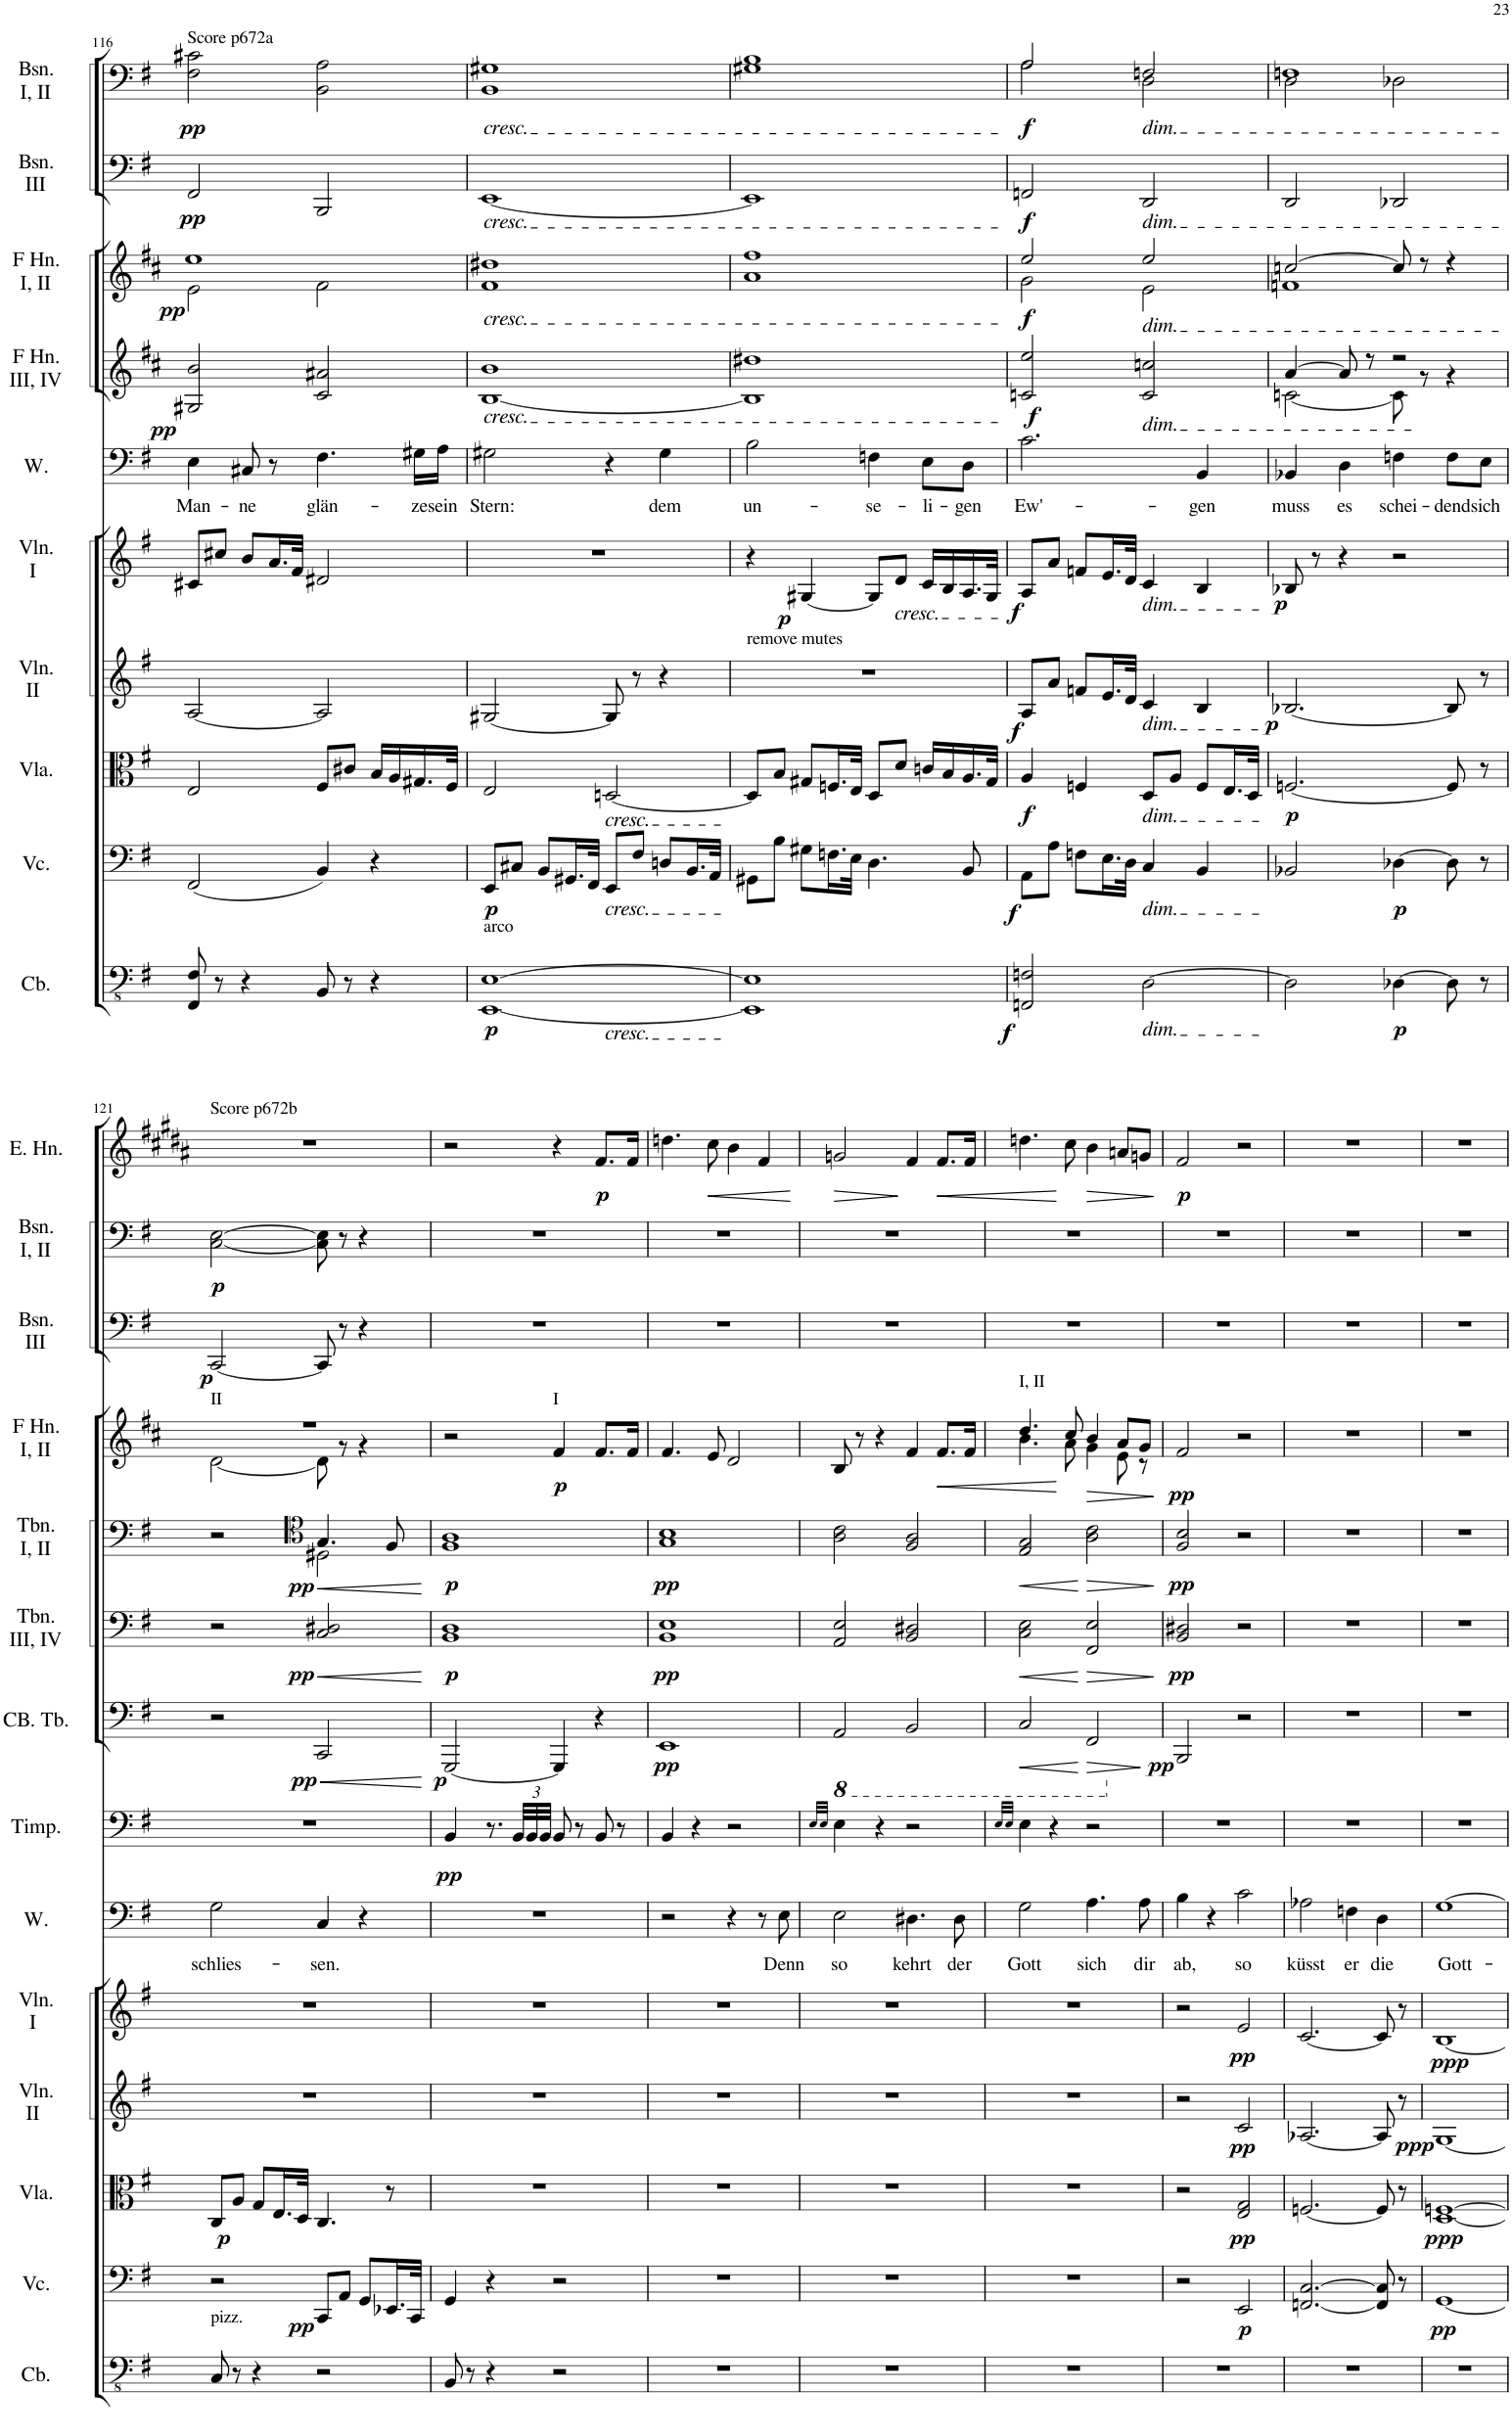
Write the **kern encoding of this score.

**kern	**text	**kern	**dynam	**kern	**dynam	**kern	**dynam	**kern	**dynam	**kern	**dynam	**kern	**text	**kern	**dynam	**kern	**dynam	**kern	**dynam	**kern	**dynam	**kern	**dynam	**kern	**dynam	**kern	**dynam	**kern	**dynam	**kern	**dynam
*part16	*part16	*part15	*part15	*part14	*part14	*part13	*part13	*part12	*part12	*part11	*part11	*part10	*part10	*part9	*part9	*part8	*part8	*part7	*part7	*part6	*part6	*part5	*part5	*part4	*part4	*part3	*part3	*part2	*part2	*part1	*part1
*staff16	*staff16	*staff15	*staff15	*staff14	*staff14	*staff13	*staff13	*staff12	*staff12	*staff11	*staff11	*staff10	*staff10	*staff9	*staff9	*staff8	*staff8	*staff7	*staff7	*staff6	*staff6	*staff5	*staff5	*staff4	*staff4	*staff3	*staff3	*staff2	*staff2	*staff1	*staff1
*I"Bassoon (Wotan)	*	*I"Contrabass	*	*I"Violoncello	*	*I"Viola	*	*I"Violin II	*	*I"Violin I	*	*I"Wotan	*	*I"Timpani	*	*I"Contrabass Tuba	*	*I"Trombone III, IV	*	*I"Trombone I, II	*	*I"Horn in F III, IV	*	*I"Horn in F I, II	*	*I"Bassoon III	*	*I"Bassoon I, II	*	*I"English Horn	*
*I'Bsn. (W)	*	*I'Cb.	*	*I'Vc.	*	*I'Vla.	*	*I'Vln. II	*	*I'Vln. I	*	*I'W.	*	*I'Timp.	*	*I'CB. Tb.	*	*I'Tbn. III, IV	*	*I'Tbn. I, II	*	*	*	*	*	*I'Bsn. III	*	*I'Bsn. I, II	*	*I'E. Hn.	*
!!LO:PB:g=z
*clefF4	*	*clefFv4	*	*clefF4	*	*clefC3	*	*clefG2	*	*clefG2	*	*clefF4	*	*clefF4	*	*clefF4	*	*clefF4	*	*clefF4	*	*clefG2	*	*clefG2	*	*clefF4	*	*clefF4	*	*clefG2	*
*	*	*	*	*	*	*	*	*	*	*	*	*	*	*	*	*	*	*	*	*	*	*Trd4c7	*	*Trd4c7	*	*	*	*	*	*Trd4c7	*
*k[f#c#g#d#]	*	*k[f#]	*	*k[f#]	*	*k[f#]	*	*k[f#]	*	*k[f#]	*	*k[f#]	*	*k[f#]	*	*k[f#]	*	*k[f#]	*	*k[f#]	*	*k[f#c#]	*	*k[f#c#]	*	*k[f#]	*	*k[f#]	*	*k[f#c#g#d#a#]	*
*M4/4	*	*M4/4	*	*M4/4	*	*M4/4	*	*M4/4	*	*M4/4	*	*M4/4	*	*M4/4	*	*M4/4	*	*M4/4	*	*M4/4	*	*M4/4	*	*M4/4	*	*M4/4	*	*M4/4	*	*M4/4	*
*met(c)	*	*met(c)	*	*met(c)	*	*met(c)	*	*met(c)	*	*met(c)	*	*met(c)	*	*met(c)	*	*met(c)	*	*met(c)	*	*met(c)	*	*met(c)	*	*met(c)	*	*met(c)	*	*met(c)	*	*met(c)	*
=116	=116	=116	=116	=116	=116	=116	=116	=116	=116	=116	=116	=116	=116	=116	=116	=116	=116	=116	=116	=116	=116	=116	=116	=116	=116	=116	=116	=116	=116	=116	=116
!	!	!	!	!	!	!	!	!	!	!	!	!	!LO:LY:b	!	!	!	!	!	!	!	!	!	!LO:DY:b	!	!LO:DY:b	!	!LO:DY:b	!	!LO:DY:b	!	!
*	*	*	*	*	*	*	*	*	*	*	*	*	*	*	*	*	*	*	*	*	*	*	*	*^	*	*	*	*	*	*	*
4E	Man-	8FFF#/ 8FF#/	.	(2FF#/	.	2E/	.	[2A/	.	8c#X/L	.	4E\	Man-	1r	.	1r	.	1r	.	1r	.	2G#X/ 2b/	pp	1ee	2e\	pp	2FF#/	pp	2F#\ 2c#X\	pp	1r	.
.	.	8r	.	.	.	.	.	.	.	8cc#X/J	.	.	.	.	.	.	.	.	.	.	.	.	.	.	.	.	.	.	.	.	.	.
!	!	!	!	!	!	!	!	!	!	!	!	!	!LO:LY:b	!	!	!	!	!	!	!	!	!	!	!	!	!	!	!	!	!	!	!
8C#	-ne	4r	.	.	.	.	.	.	.	8b/L	.	8C#X/	-ne	.	.	.	.	.	.	.	.	.	.	.	.	.	.	.	.	.	.	.
8r	.	.	.	.	.	.	.	.	.	16.a/L	.	8r	.	.	.	.	.	.	.	.	.	.	.	.	.	.	.	.	.	.	.	.
.	.	.	.	.	.	.	.	.	.	32f#/JJk	.	.	.	.	.	.	.	.	.	.	.	.	.	.	.	.	.	.	.	.	.	.
!	!	!	!	!	!	!	!	!	!	!	!	!	!LO:LY:b	!	!	!	!	!	!	!	!	!	!	!	!	!	!	!	!	!	!	!
4.F#	glän-	8BBB/	.	4BB/)	.	8F#/L	.	2A/]	.	2d#X/	.	4.F#\	glän-	.	.	.	.	.	.	.	.	2c#/ 2a#X/	.	.	2f#\	.	2BBB/	.	2BB\ 2A\	.	.	.
.	.	8r	.	.	.	8c#X/J	.	.	.	.	.	.	.	.	.	.	.	.	.	.	.	.	.	.	.	.	.	.	.	.	.	.
.	.	4r	.	4r	.	16B/LL	.	.	.	.	.	.	.	.	.	.	.	.	.	.	.	.	.	.	.	.	.	.	.	.	.	.
.	.	.	.	.	.	16A/	.	.	.	.	.	.	.	.	.	.	.	.	.	.	.	.	.	.	.	.	.	.	.	.	.	.
!	!	!	!	!	!	!	!	!	!	!	!	!	!LO:LY:b	!	!	!	!	!	!	!	!	!	!	!	!	!	!	!	!	!	!	!
16G#\LL	-ze	.	.	.	.	16.G#X/	.	.	.	.	.	16G#X\LL	-ze	.	.	.	.	.	.	.	.	.	.	.	.	.	.	.	.	.	.	.
!	!	!	!	!	!	!	!	!	!	!	!	!	!LO:LY:b	!	!	!	!	!	!	!	!	!	!	!	!	!	!	!	!	!	!	!
16A\JJ	sein	.	.	.	.	.	.	.	.	.	.	16A\JJ	sein	.	.	.	.	.	.	.	.	.	.	.	.	.	.	.	.	.	.	.
.	.	.	.	.	.	32F#/JJk	.	.	.	.	.	.	.	.	.	.	.	.	.	.	.	.	.	.	.	.	.	.	.	.	.	.
=117	=117	=117	=117	=117	=117	=117	=117	=117	=117	=117	=117	=117	=117	=117	=117	=117	=117	=117	=117	=117	=117	=117	=117	=117	=117	=117	=117	=117	=117	=117	=117	=117
*	*	*^	*	*	*	*	*	*	*	*	*	*	*	*	*	*	*	*	*	*	*	*	*	*	*	*	*	*	*	*	*	*
!	!	!	!	!	!	!	!	!	!	!	!	!	!	!	!	!	!	!	!	!	!	!	!	!	!	!	!	!	!	!LO:TX:b:i:t=cresc.	!	!	!
!	!	!	!	!	!	!	!	!	!	!	!	!	!	!	!	!	!	!	!	!	!	!	!	!	!	!	!	!LO:TX:b:i:t=cresc.	!	!	!	!	!
!	!	!	!	!	!	!	!	!	!	!	!	!	!	!	!	!	!	!	!	!	!	!	!	!	!LO:TX:b:i:t=cresc.	!	!	!	!	!	!	!	!
!	!	!	!	!	!	!	!	!	!	!	!	!	!	!	!	!	!	!	!	!	!	!	!LO:TX:b:i:t=cresc.	!	!	!	!	!	!	!	!	!	!
!	!	!LO:TX:a:t=arco	!	!	!	!	!	!	!	!	!	!	!	!	!	!	!	!	!	!	!	!	!	!	!	!	!	!	!	!	!	!	!
!	!	!	!	!LO:DY:b	!	!LO:DY:b	!	!	!	!	!	!	!	!LO:LY:b	!	!	!	!	!	!	!	!	!	!	!	!	!	!	!	!	!	!	!
2G#	Stern:	[1EEE [1EE	2ryy	p	8EE/L	p	2E/	.	[2G#X/	.	1r	.	2G#X\	Stern:	1r	.	1r	.	1r	.	1r	.	[1B 1b	.	1dd#X	1f#	.	[1EE	.	1BB 1G#X	.	1r	.
.	.	.	.	.	8C#X/J	.	.	.	.	.	.	.	.	.	.	.	.	.	.	.	.	.	.	.	.	.	.	.	.	.	.	.	.
.	.	.	.	.	8BB/L	.	.	.	.	.	.	.	.	.	.	.	.	.	.	.	.	.	.	.	.	.	.	.	.	.	.	.	.
.	.	.	.	.	16.GG#X/L	.	.	.	.	.	.	.	.	.	.	.	.	.	.	.	.	.	.	.	.	.	.	.	.	.	.	.	.
.	.	.	.	.	32FF#/JJk	.	.	.	.	.	.	.	.	.	.	.	.	.	.	.	.	.	.	.	.	.	.	.	.	.	.	.	.
!	!	!	!	!	!	!	!LO:TX:b:i:t=cresc.	!	!	!	!	!	!	!	!	!	!	!	!	!	!	!	!	!	!	!	!	!	!	!	!	!	!
!	!	!	!	!	!LO:TX:b:i:t=cresc.	!	!	!	!	!	!	!	!	!	!	!	!	!	!	!	!	!	!	!	!	!	!	!	!	!	!	!	!
!	!	!	!LO:TX:b:i:t=cresc.	!	!	!	!	!	!	!	!	!	!	!	!	!	!	!	!	!	!	!	!	!	!	!	!	!	!	!	!	!	!
4r	.	.	2ryy	.	8EE/L	.	[2Dn/	.	8G#/]	.	.	.	4r	.	.	.	.	.	.	.	.	.	.	.	.	.	.	.	.	.	.	.	.
.	.	.	.	.	8F#/J	.	.	.	8r	.	.	.	.	.	.	.	.	.	.	.	.	.	.	.	.	.	.	.	.	.	.	.	.
!	!	!	!	!	!	!	!	!	!	!	!	!	!	!LO:LY:b	!	!	!	!	!	!	!	!	!	!	!	!	!	!	!	!	!	!	!
4G#	dem	.	.	.	8Dn/L	.	.	.	4r	.	.	.	4G#\	dem	.	.	.	.	.	.	.	.	.	.	.	.	.	.	.	.	.	.	.
.	.	.	.	.	16.BB/L	.	.	.	.	.	.	.	.	.	.	.	.	.	.	.	.	.	.	.	.	.	.	.	.	.	.	.	.
.	.	.	.	.	32AA/JJk	.	.	.	.	.	.	.	.	.	.	.	.	.	.	.	.	.	.	.	.	.	.	.	.	.	.	.	.
*	*	*v	*v	*	*	*	*	*	*	*	*	*	*	*	*	*	*	*	*	*	*	*	*	*	*	*	*	*	*	*	*	*	*
=118	=118	=118	=118	=118	=118	=118	=118	=118	=118	=118	=118	=118	=118	=118	=118	=118	=118	=118	=118	=118	=118	=118	=118	=118	=118	=118	=118	=118	=118	=118	=118	=118
!	!	!	!	!	!	!	!	!LO:TX:a:t=remove mutes	!	!	!	!	!	!	!	!	!	!	!	!	!	!	!	!	!	!	!	!	!	!	!	!
!	!	!	!	!	!	!	!	!	!	!	!	!	!LO:LY:b	!	!	!	!	!	!	!	!	!	!	!	!	!	!	!	!	!	!	!
2B	un-	1EEE] 1EE]	.	8GG#X\L	.	8D/L]	.	1r	.	4r	.	2B\	un-	1r	.	1r	.	1r	.	1r	.	1B] 1dd#X	.	1ff#	1a	.	1EE]	.	1G#X 1B	.	1r	.
.	.	.	.	8B\J	.	8B/J	.	.	.	.	.	.	.	.	.	.	.	.	.	.	.	.	.	.	.	.	.	.	.	.	.	.
!	!	!	!	!	!	!	!	!	!	!	!LO:DY:b	!	!	!	!	!	!	!	!	!	!	!	!	!	!	!	!	!	!	!	!	!
.	.	.	.	8G#X\L	.	8G#X/L	.	.	.	[4G#X/	p	.	.	.	.	.	.	.	.	.	.	.	.	.	.	.	.	.	.	.	.	.
.	.	.	.	16.Fn\L	.	16.Fn/L	.	.	.	.	.	.	.	.	.	.	.	.	.	.	.	.	.	.	.	.	.	.	.	.	.	.
.	.	.	.	32E\JJk	.	32E/JJk	.	.	.	.	.	.	.	.	.	.	.	.	.	.	.	.	.	.	.	.	.	.	.	.	.	.
!	!	!	!	!	!	!	!	!	!	!	!	!	!LO:LY:b	!	!	!	!	!	!	!	!	!	!	!	!	!	!	!	!	!	!	!
4Fn	-se-	.	.	4.D\	.	8D/L	.	.	.	8G#/L]	.	4Fn\	-se-	.	.	.	.	.	.	.	.	.	.	.	.	.	.	.	.	.	.	.
!	!	!	!	!	!	!	!	!	!	!LO:TX:b:i:t=cresc.	!	!	!	!	!	!	!	!	!	!	!	!	!	!	!	!	!	!	!	!	!	!
.	.	.	.	.	.	8d/J	.	.	.	8d/J	.	.	.	.	.	.	.	.	.	.	.	.	.	.	.	.	.	.	.	.	.	.
!	!	!	!	!	!	!	!	!	!	!	!	!	!LO:LY:b	!	!	!	!	!	!	!	!	!	!	!	!	!	!	!	!	!	!	!
8E\L	-li-	.	.	.	.	16cn/LL	.	.	.	16c/LL	.	8E\L	-li-	.	.	.	.	.	.	.	.	.	.	.	.	.	.	.	.	.	.	.
.	.	.	.	.	.	16B/	.	.	.	16B/	.	.	.	.	.	.	.	.	.	.	.	.	.	.	.	.	.	.	.	.	.	.
!	!	!	!	!	!	!	!	!	!	!	!	!	!LO:LY:b	!	!	!	!	!	!	!	!	!	!	!	!	!	!	!	!	!	!	!
8Dn\J	-gen	.	.	8BB/	.	16.A/	.	.	.	16.A/	.	8D\J	-gen	.	.	.	.	.	.	.	.	.	.	.	.	.	.	.	.	.	.	.
.	.	.	.	.	.	32G#/JJk	.	.	.	32G#/JJk	.	.	.	.	.	.	.	.	.	.	.	.	.	.	.	.	.	.	.	.	.	.
=119	=119	=119	=119	=119	=119	=119	=119	=119	=119	=119	=119	=119	=119	=119	=119	=119	=119	=119	=119	=119	=119	=119	=119	=119	=119	=119	=119	=119	=119	=119	=119	=119
!	!	!	!LO:DY:b	!	!LO:DY:b	!	!LO:DY:b	!	!LO:DY:b	!	!LO:DY:b	!	!LO:LY:b	!	!	!	!	!	!	!	!	!	!LO:DY:b	!	!	!LO:DY:b	!	!LO:DY:b	!	!LO:DY:b	!	!
*	*	*	*	*	*	*	*	*	*	*	*	*	*	*	*	*	*	*	*	*	*	*	*	*	*	*	*	*	*^	*	*	*
2.cn	Ew'-	2FFFn/ 2FFn/	f	8AA\L	f	4A/	f	8A/L	f	8A/L	f	2.c\	Ew'-	1r	.	1r	.	1r	.	1r	.	2cn/ 2ee/	f	2ee/	2g\	f	2FFn/	f	2A/	2A\	f	1r	.
.	.	.	.	8A\J	.	.	.	8a/J	.	8a/J	.	.	.	.	.	.	.	.	.	.	.	.	.	.	.	.	.	.	.	.	.	.	.
.	.	.	.	8Fn\L	.	4Fn/	.	8fn/L	.	8fn/L	.	.	.	.	.	.	.	.	.	.	.	.	.	.	.	.	.	.	.	.	.	.	.
.	.	.	.	16.E\L	.	.	.	16.e/L	.	16.e/L	.	.	.	.	.	.	.	.	.	.	.	.	.	.	.	.	.	.	.	.	.	.	.
.	.	.	.	32D\JJk	.	.	.	32d/JJk	.	32d/JJk	.	.	.	.	.	.	.	.	.	.	.	.	.	.	.	.	.	.	.	.	.	.	.
!	!	!	!	!	!	!	!	!	!	!	!	!	!	!	!	!	!	!	!	!	!	!	!	!	!	!	!	!	!LO:TX:b:i:t=dim.	!	!	!	!
!	!	!	!	!	!	!	!	!	!	!	!	!	!	!	!	!	!	!	!	!	!	!	!	!	!	!	!LO:TX:b:i:t=dim.	!	!	!	!	!	!
!	!	!	!	!	!	!	!	!	!	!	!	!	!	!	!	!	!	!	!	!	!	!	!	!LO:TX:b:i:t=dim.	!	!	!	!	!	!	!	!	!
!	!	!	!	!	!	!	!	!	!	!	!	!	!	!	!	!	!	!	!	!	!	!LO:TX:b:i:t=dim.	!	!	!	!	!	!	!	!	!	!	!
!	!	!	!	!	!	!	!	!	!	!LO:TX:b:i:t=dim.	!	!	!	!	!	!	!	!	!	!	!	!	!	!	!	!	!	!	!	!	!	!	!
!	!	!	!	!	!	!	!	!LO:TX:b:i:t=dim.	!	!	!	!	!	!	!	!	!	!	!	!	!	!	!	!	!	!	!	!	!	!	!	!	!
!	!	!	!	!	!	!LO:TX:b:i:t=dim.	!	!	!	!	!	!	!	!	!	!	!	!	!	!	!	!	!	!	!	!	!	!	!	!	!	!	!
!	!	!	!	!LO:TX:b:i:t=dim.	!	!	!	!	!	!	!	!	!	!	!	!	!	!	!	!	!	!	!	!	!	!	!	!	!	!	!	!	!
!	!	!LO:TX:b:i:t=dim.	!	!	!	!	!	!	!	!	!	!	!	!	!	!	!	!	!	!	!	!	!	!	!	!	!	!	!	!	!	!	!
.	.	[2DD\	.	4C/	.	8D/L	.	4c/	.	4c/	.	.	.	.	.	.	.	.	.	.	.	2c/ 2ccn/	.	2ee/	2e\	.	2DD/	.	2Fn/	2D\	.	.	.
.	.	.	.	.	.	8A/J	.	.	.	.	.	.	.	.	.	.	.	.	.	.	.	.	.	.	.	.	.	.	.	.	.	.	.
!	!	!	!	!	!	!	!	!	!	!	!	!	!LO:LY:b	!	!	!	!	!	!	!	!	!	!	!	!	!	!	!	!	!	!	!	!
4BB	-gen	.	.	4BB/	.	8F/L	.	4B/	.	4B/	.	4BB/	-gen	.	.	.	.	.	.	.	.	.	.	.	.	.	.	.	.	.	.	.	.
.	.	.	.	.	.	16.E/L	.	.	.	.	.	.	.	.	.	.	.	.	.	.	.	.	.	.	.	.	.	.	.	.	.	.	.
.	.	.	.	.	.	32D/JJk	.	.	.	.	.	.	.	.	.	.	.	.	.	.	.	.	.	.	.	.	.	.	.	.	.	.	.
=120	=120	=120	=120	=120	=120	=120	=120	=120	=120	=120	=120	=120	=120	=120	=120	=120	=120	=120	=120	=120	=120	=120	=120	=120	=120	=120	=120	=120	=120	=120	=120	=120	=120
!	!	!	!	!	!	!	!LO:DY:b	!	!LO:DY:b	!	!LO:DY:b	!	!LO:LY:b	!	!	!	!	!	!	!	!	!	!	!	!	!	!	!	!	!	!	!	!
*	*	*	*	*	*	*	*	*	*	*	*	*	*	*	*	*	*	*	*	*	*	*^	*	*	*	*	*	*	*	*	*	*	*
4BB-X	muss	2DD\]	.	2BB-X/	.	[2.Fn/	p	[2.B-X/	p	8B-X/	p	4BB-X/	muss	1r	.	1r	.	1r	.	1r	.	[4a/	[2cn\	.	[2ccn/	1fn	.	2DD/	.	1Fn	2D\	.	1r	.
.	.	.	.	.	.	.	.	.	.	8r	.	.	.	.	.	.	.	.	.	.	.	.	.	.	.	.	.	.	.	.	.	.	.	.
!	!	!	!	!	!	!	!	!	!	!	!	!	!LO:LY:b	!	!	!	!	!	!	!	!	!	!	!	!	!	!	!	!	!	!	!	!	!
4Dn	es	.	.	.	.	.	.	.	.	4r	.	4D\	es	.	.	.	.	.	.	.	.	8a/]	.	.	.	.	.	.	.	.	.	.	.	.
.	.	.	.	.	.	.	.	.	.	.	.	.	.	.	.	.	.	.	.	.	.	8r	.	.	.	.	.	.	.	.	.	.	.	.
!	!	!	!LO:DY:b	!	!LO:DY:b	!	!	!	!	!	!	!	!LO:LY:b	!	!	!	!	!	!	!	!	!	!	!	!	!	!	!	!	!	!	!	!	!
4Fn	schei-	[4DD-X\	p	[4D-X\	p	.	.	.	.	2r	.	4Fn\	schei-	.	.	.	.	.	.	.	.	2r	8c\]	.	8cc/]	.	.	2DD-X/	.	.	2D-X\	.	.	.
.	.	.	.	.	.	.	.	.	.	.	.	.	.	.	.	.	.	.	.	.	.	.	8r	.	8r	.	.	.	.	.	.	.	.	.
!	!	!	!	!	!	!	!	!	!	!	!	!	!LO:LY:b	!	!	!	!	!	!	!	!	!	!	!	!	!	!	!	!	!	!	!	!	!
8F\L	-dend	8DD-\]	.	8D-\]	.	8F/]	.	8B-/]	.	.	.	8F\L	-dend	.	.	.	.	.	.	.	.	.	4r	.	4r	.	.	.	.	.	.	.	.	.
!	!	!	!	!	!	!	!	!	!	!	!	!	!LO:LY:b	!	!	!	!	!	!	!	!	!	!	!	!	!	!	!	!	!	!	!	!	!
8E\J	sich	8r	.	8r	.	8r	.	8r	.	.	.	8E\J	sich	.	.	.	.	.	.	.	.	.	.	.	.	.	.	.	.	.	.	.	.	.
*	*	*	*	*	*	*	*	*	*	*	*	*	*	*	*	*	*	*	*	*	*	*v	*v	*	*	*	*	*	*	*v	*v	*	*	*
!!LO:LB:g=z
=121	=121	=121	=121	=121	=121	=121	=121	=121	=121	=121	=121	=121	=121	=121	=121	=121	=121	=121	=121	=121	=121	=121	=121	=121	=121	=121	=121	=121	=121	=121	=121	=121
!	!	!	!	!	!	!	!	!	!	!	!	!	!	!	!	!	!	!	!	!	!	!	!	!LO:TX:a:t=II	!	!	!	!	!	!	!	!
!	!	!LO:TX:a:t=pizz.	!	!	!	!	!	!	!	!	!	!	!	!	!	!	!	!	!	!	!	!	!	!	!	!	!	!	!	!	!	!
!	!	!	!	!	!	!	!LO:DY:b	!	!	!	!	!	!LO:LY:b	!	!	!	!	!	!	!	!	!	!	!	!	!	!	!LO:DY:b	!	!LO:DY:b	!	!
*	*	*	*	*	*	*	*	*	*	*	*	*	*	*	*	*	*	*	*	*^	*	*	*	*	*	*	*	*	*	*	*	*
2Gn	schlies-	8CC/	.	2r	.	8C/L	p	1r	.	1r	.	2G\	schlies-	1r	.	2r	.	2r	.	2r	2ryy	.	1r	.	1r	[2d\	.	[2CC/	p	[2C\ [2E\	p	1r	.
.	.	8r	.	.	.	8A/J	.	.	.	.	.	.	.	.	.	.	.	.	.	.	.	.	.	.	.	.	.	.	.	.	.	.	.
.	.	4r	.	.	.	8G/L	.	.	.	.	.	.	.	.	.	.	.	.	.	.	.	.	.	.	.	.	.	.	.	.	.	.	.
.	.	.	.	.	.	16.E/L	.	.	.	.	.	.	.	.	.	.	.	.	.	.	.	.	.	.	.	.	.	.	.	.	.	.	.
.	.	.	.	.	.	32D/JJk	.	.	.	.	.	.	.	.	.	.	.	.	.	.	.	.	.	.	.	.	.	.	.	.	.	.	.
*	*	*	*	*	*	*	*	*	*	*	*	*	*	*	*	*	*	*	*	*clefC4	*	*	*	*	*	*	*	*	*	*	*	*	*
!	!	!	!	!	!LO:DY:b	!	!	!	!	!	!	!	!LO:LY:b	!	!	!	!LO:HP:b	!	!LO:HP:b	!	!	!LO:HP:b	!	!	!	!	!	!	!	!	!	!	!
!	!	!	!	!	!	!	!	!	!	!	!	!	!	!	!	!	!LO:DY:n=1:b	!	!LO:DY:n=1:b	!	!	!LO:DY:n=1:b	!	!	!	!	!	!	!	!	!	!	!
4Cn	-sen.	2r	.	8CC/L	pp	4.C/	.	.	.	.	.	4C/	-sen.	.	.	2CC/	< pp	2C/ 2D#X/	< pp	4.G/	2D#X\	< pp	.	.	.	8d\]	.	8CC/]	.	8C\] 8E\]	.	.	.
.	.	.	.	8AA/J	.	.	.	.	.	.	.	.	.	.	.	.	.	.	.	.	.	.	.	.	.	8r	.	8r	.	8r	.	.	.
4r	.	.	.	8GG/L	.	.	.	.	.	.	.	4r	.	.	.	.	.	.	.	.	.	.	.	.	.	4r	.	4r	.	4r	.	.	.
.	.	.	.	16.EE-X/L	.	8r	.	.	.	.	.	.	.	.	.	.	.	.	.	8F#/	.	.	.	.	.	.	.	.	.	.	.	.	.
.	.	.	.	32CC/JJk	.	.	.	.	.	.	.	.	.	.	.	.	.	.	.	.	.	.	.	.	.	.	.	.	.	.	.	.	.
*	*	*	*	*	*	*	*	*	*	*	*	*	*	*	*	*	*	*	*	*v	*v	*	*	*	*v	*v	*	*	*	*	*	*	*
=122	=122	=122	=122	=122	=122	=122	=122	=122	=122	=122	=122	=122	=122	=122	=122	=122	=122	=122	=122	=122	=122	=122	=122	=122	=122	=122	=122	=122	=122	=122	=122
!	!	!	!	!	!	!	!	!	!	!	!	!	!	!	!LO:DY:b	!	!LO:DY:b	!	!LO:DY:b	!	!LO:DY:b	!	!	!	!	!	!	!	!	!	!
1r	.	8BBB/	.	4GG/	.	1r	.	1r	.	1r	.	1r	.	4BB/	pp	[2GGG/	p	1BB 1D	p	1F# 1A	p	1r	.	2r	.	1r	.	1r	.	2r	.
.	.	8r	.	.	.	.	.	.	.	.	.	.	.	.	.	.	.	.	.	.	.	.	.	.	.	.	.	.	.	.	.
.	.	4r	.	4r	.	.	.	.	.	.	.	.	.	8.r	.	.	.	.	.	.	.	.	.	.	.	.	.	.	.	.	.
*	*	*	*	*	*	*	*	*	*	*	*	*	*	*Xbrackettup	*	*	*	*	*	*	*	*	*	*	*	*	*	*	*	*	*
.	.	.	.	.	.	.	.	.	.	.	.	.	.	48BB/LLL	.	.	.	.	.	.	.	.	.	.	.	.	.	.	.	.	.
.	.	.	.	.	.	.	.	.	.	.	.	.	.	48BB/	.	.	.	.	.	.	.	.	.	.	.	.	.	.	.	.	.
.	.	.	.	.	.	.	.	.	.	.	.	.	.	48BB/JJJ	.	.	.	.	.	.	.	.	.	.	.	.	.	.	.	.	.
!	!	!	!	!	!	!	!	!	!	!	!	!	!	!	!	!	!	!	!	!	!	!	!	!LO:TX:a:t=I	!	!	!	!	!	!	!
!	!	!	!	!	!	!	!	!	!	!	!	!	!	!	!	!	!	!	!	!	!	!	!	!	!LO:DY:b	!	!	!	!	!	!
.	.	2r	.	2r	.	.	.	.	.	.	.	.	.	8BB/	.	4GGG/]	.	.	.	.	.	.	.	4f#/	p	.	.	.	.	4r	.
.	.	.	.	.	.	.	.	.	.	.	.	.	.	8r	.	.	.	.	.	.	.	.	.	.	.	.	.	.	.	.	.
!	!	!	!	!	!	!	!	!	!	!	!	!	!	!	!	!	!	!	!	!	!	!	!	!	!	!	!	!	!	!	!LO:DY:b
.	.	.	.	.	.	.	.	.	.	.	.	.	.	8BB/	.	4r	.	.	.	.	.	.	.	8.f#/L	.	.	.	.	.	8.f#/L	p
.	.	.	.	.	.	.	.	.	.	.	.	.	.	8r	.	.	.	.	.	.	.	.	.	.	.	.	.	.	.	.	.
.	.	.	.	.	.	.	.	.	.	.	.	.	.	.	.	.	.	.	.	.	.	.	.	16f#/Jk	.	.	.	.	.	16f#/Jk	.
=123	=123	=123	=123	=123	=123	=123	=123	=123	=123	=123	=123	=123	=123	=123	=123	=123	=123	=123	=123	=123	=123	=123	=123	=123	=123	=123	=123	=123	=123	=123	=123
!	!	!	!	!	!	!	!	!	!	!	!	!	!	!	!	!	!LO:DY:b	!	!LO:DY:b	!	!LO:DY:b	!	!	!	!	!	!	!	!	!	!
2r	.	1r	.	1r	.	1r	.	1r	.	1r	.	2r	.	4BB/	.	1EE	pp	1BB 1E	pp	1G 1B	pp	1r	.	4.f#/	.	1r	.	1r	.	4.ddn\	.
.	.	.	.	.	.	.	.	.	.	.	.	.	.	4r	.	.	.	.	.	.	.	.	.	.	.	.	.	.	.	.	.
!	!	!	!	!	!	!	!	!	!	!	!	!	!	!	!	!	!	!	!	!	!	!	!	!	!	!	!	!	!	!	!LO:HP:b
.	.	.	.	.	.	.	.	.	.	.	.	.	.	.	.	.	.	.	.	.	.	.	.	8e/	.	.	.	.	.	8cc#\	<
4r	.	.	.	.	.	.	.	.	.	.	.	4r	.	2r	.	.	.	.	.	.	.	.	.	2d/	.	.	.	.	.	4b\	.
8r	.	.	.	.	.	.	.	.	.	.	.	8r	.	.	.	.	.	.	.	.	.	.	.	.	.	.	.	.	.	4f#/	.
!	!	!	!	!	!	!	!	!	!	!	!	!	!LO:LY:b	!	!	!	!	!	!	!	!	!	!	!	!	!	!	!	!	!	!
8E	Denn	.	.	.	.	.	.	.	.	.	.	8E\	Denn	.	.	.	.	.	.	.	.	.	.	.	.	.	.	.	.	.	.
.	.	.	.	.	.	.	.	.	.	.	.	.	.	.	.	.	.	.	.	.	.	.	.	.	.	.	.	.	.	.	[
=124	=124	=124	=124	=124	=124	=124	=124	=124	=124	=124	=124	=124	=124	=124	=124	=124	=124	=124	=124	=124	=124	=124	=124	=124	=124	=124	=124	=124	=124	=124	=124
.	.	.	.	.	.	.	.	.	.	.	.	.	.	32qE/LLL	.	.	.	.	.	.	.	.	.	.	.	.	.	.	.	.	.
.	.	.	.	.	.	.	.	.	.	.	.	.	.	32qE/JJJ	.	.	.	.	.	.	.	.	.	.	.	.	.	.	.	.	.
!	!	!	!	!	!	!	!	!	!	!	!	!	!LO:LY:b	!	!	!	!	!	!	!	!	!	!	!	!	!	!	!	!	!	!
*	*	*	*	*	*	*	*	*	*	*	*	*	*	*	*	*8ba	*	*	*	*	*	*	*	*	*	*	*	*	*	*	*
!	!	!	!	!	!	!	!	!	!	!	!	!	!	!	!	!	!	!	!	!	!	!	!	!	!	!	!	!	!	!	!LO:HP:b
2E	so	1r	.	1r	.	1r	.	1r	.	1r	.	2E\	so	4E\	.	2AAA/	.	2AA/ 2E/	.	2A\ 2c\	.	1r	.	8B/	.	1r	.	1r	.	2gn/	>
.	.	.	.	.	.	.	.	.	.	.	.	.	.	.	.	.	.	.	.	.	.	.	.	8r	.	.	.	.	.	.	.
.	.	.	.	.	.	.	.	.	.	.	.	.	.	4r	.	.	.	.	.	.	.	.	.	4r	.	.	.	.	.	.	.
!	!	!	!	!	!	!	!	!	!	!	!	!	!LO:LY:b	!	!	!	!	!	!	!	!	!	!	!	!	!	!	!	!	!	!
4.D#	kehrt	.	.	.	.	.	.	.	.	.	.	4.D#X\	kehrt	2r	.	2BBB/	.	2BB/ 2D#X/	.	2F#/ 2A/	.	.	.	4f#/	.	.	.	.	.	4f#/	]
!	!	!	!	!	!	!	!	!	!	!	!	!	!	!	!	!	!	!	!	!	!	!	!	!	!LO:HP:b	!	!	!	!	!	!LO:HP:b
.	.	.	.	.	.	.	.	.	.	.	.	.	.	.	.	.	.	.	.	.	.	.	.	8.f#/L	<	.	.	.	.	8.f#/L	<
!	!	!	!	!	!	!	!	!	!	!	!	!	!LO:LY:b	!	!	!	!	!	!	!	!	!	!	!	!	!	!	!	!	!	!
8D#	der	.	.	.	.	.	.	.	.	.	.	8D#\	der	.	.	.	.	.	.	.	.	.	.	.	.	.	.	.	.	.	.
.	.	.	.	.	.	.	.	.	.	.	.	.	.	.	.	.	.	.	.	.	.	.	.	16f#/Jk	.	.	.	.	.	16f#/Jk	.
=125	=125	=125	=125	=125	=125	=125	=125	=125	=125	=125	=125	=125	=125	=125	=125	=125	=125	=125	=125	=125	=125	=125	=125	=125	=125	=125	=125	=125	=125	=125	=125
.	.	.	.	.	.	.	.	.	.	.	.	.	.	32qE/LLL	.	.	.	.	.	.	.	.	.	.	.	.	.	.	.	.	.
.	.	.	.	.	.	.	.	.	.	.	.	.	.	32qE/JJJ	.	.	.	.	.	.	.	.	.	.	.	.	.	.	.	.	.
!	!	!	!	!	!	!	!	!	!	!	!	!	!	!	!	!	!	!	!	!	!	!	!	!LO:TX:a:t=I, II	!	!	!	!	!	!	!
!	!	!	!	!	!	!	!	!	!	!	!	!	!LO:LY:b	!	!	!	!LO:HP:b	!	!LO:HP:b	!	!LO:HP:b	!	!	!	!	!	!	!	!	!	!
*	*	*	*	*	*	*	*	*	*	*	*	*	*	*	*	*	*	*	*	*	*	*	*	*^	*	*	*	*	*	*	*
2Gn	Gott	1r	.	1r	.	1r	.	1r	.	1r	.	2G\	Gott	4E\	.	2CC/	<	2C\ 2E\	<	2E/ 2G/	<	1r	.	4.dd/	4.b\	.	1r	.	1r	.	4.ddn\	.
.	.	.	.	.	.	.	.	.	.	.	.	.	.	4r	.	.	.	.	.	.	.	.	.	.	.	.	.	.	.	.	.	.
.	.	.	.	.	.	.	.	.	.	.	.	.	.	.	.	.	.	.	.	.	.	.	.	8cc#/	8a\	.	.	.	.	.	8cc#\	[
!	!	!	!	!	!	!	!	!	!	!	!	!	!LO:LY:b	!	!	!	!	!	!	!	!	!	!	!	!	!	!	!	!	!	!	!LO:HP:b
4.A	sich	.	.	.	.	.	.	.	.	.	.	4.A\	sich	2r	.	2FFF#/	[	2FF#/ 2E/	[	2A\ 2c\	[	.	.	4b/	4g\	.	.	.	.	.	4b\	>
.	.	.	.	.	.	.	.	.	.	.	.	.	.	.	.	.	.	.	.	.	.	.	.	8a/L	8e\	.	.	.	.	.	8an/L	.
!	!	!	!	!	!	!	!	!	!	!	!	!	!LO:LY:b	!	!	!	!	!	!	!	!	!	!	!	!	!	!	!	!	!	!	!
8A	dir	.	.	.	.	.	.	.	.	.	.	8A\	dir	.	.	.	.	.	.	.	.	.	.	8g/J	8r	.	.	.	.	.	8gn/J	.
*	*	*	*	*	*	*	*	*	*	*	*	*	*	*	*	*	*	*	*	*	*	*	*	*v	*v	*	*	*	*	*	*	*
.	.	.	.	.	.	.	.	.	.	.	.	.	.	.	.	.	[	.	[	.	[	.	.	.	[	.	.	.	.	.	]
=126	=126	=126	=126	=126	=126	=126	=126	=126	=126	=126	=126	=126	=126	=126	=126	=126	=126	=126	=126	=126	=126	=126	=126	=126	=126	=126	=126	=126	=126	=126	=126
!	!	!	!	!	!	!	!	!	!	!	!	!	!LO:LY:b	!	!	!	!	!	!	!	!	!	!	!	!	!	!	!	!	!	!
*	*	*	*	*	*	*	*	*	*	*	*	*	*	*	*	*X8ba	*	*	*	*	*	*	*	*	*	*	*	*	*	*	*
!	!	!	!	!	!	!	!	!	!	!	!	!	!	!	!	!	!LO:DY:b	!	!LO:DY:b	!	!LO:DY:b	!	!	!	!LO:DY:b	!	!	!	!	!	!LO:DY:b
4B	ab,	1r	.	2r	.	2r	.	2r	.	2r	.	4B\	ab,	1r	.	2BBB/	pp	2BB/ 2D#X/	pp	2F#/ 2B/	pp	1r	.	2f#/	pp	1r	.	1r	.	2f#/	p
4r	.	.	.	.	.	.	.	.	.	.	.	4r	.	.	.	.	.	.	.	.	.	.	.	.	.	.	.	.	.	.	.
!	!	!	!	!	!LO:DY:b	!	!LO:DY:b	!	!LO:DY:b	!	!LO:DY:b	!	!LO:LY:b	!	!	!	!	!	!	!	!	!	!	!	!	!	!	!	!	!	!
2cn	so	.	.	2EE/	p	2E/ 2G/	pp	2c/	pp	2e/	pp	2c\	so	.	.	2r	.	2r	.	2r	.	.	.	2r	.	.	.	.	.	2r	.
=127	=127	=127	=127	=127	=127	=127	=127	=127	=127	=127	=127	=127	=127	=127	=127	=127	=127	=127	=127	=127	=127	=127	=127	=127	=127	=127	=127	=127	=127	=127	=127
!	!	!	!	!	!	!	!	!	!	!	!	!	!LO:LY:b	!	!	!	!	!	!	!	!	!	!	!	!	!	!	!	!	!	!
2A-X	küsst	1r	.	[2.FFn/ [2.C/	.	[2.Fn/	.	[2.A-X/	.	[2.c/	.	2A-X\	küsst	1r	.	1r	.	1r	.	1r	.	1r	.	1r	.	1r	.	1r	.	1r	.
!	!	!	!	!	!	!	!	!	!	!	!	!	!LO:LY:b	!	!	!	!	!	!	!	!	!	!	!	!	!	!	!	!	!	!
4Fn	er	.	.	.	.	.	.	.	.	.	.	4Fn\	er	.	.	.	.	.	.	.	.	.	.	.	.	.	.	.	.	.	.
!	!	!	!	!	!	!	!	!	!	!	!	!	!LO:LY:b	!	!	!	!	!	!	!	!	!	!	!	!	!	!	!	!	!	!
4Dn	die	.	.	8FF/] 8C/]	.	8F/]	.	8A-/]	.	8c/]	.	4D\	die	.	.	.	.	.	.	.	.	.	.	.	.	.	.	.	.	.	.
.	.	.	.	8r	.	8r	.	8r	.	8r	.	.	.	.	.	.	.	.	.	.	.	.	.	.	.	.	.	.	.	.	.
=128	=128	=128	=128	=128	=128	=128	=128	=128	=128	=128	=128	=128	=128	=128	=128	=128	=128	=128	=128	=128	=128	=128	=128	=128	=128	=128	=128	=128	=128	=128	=128
!	!	!	!	!	!LO:DY:b	!	!LO:DY:b	!	!LO:DY:b	!	!LO:DY:b	!	!LO:LY:b	!	!	!	!	!	!	!	!	!	!	!	!	!	!	!	!	!	!
[1Gn	Gott-	1r	.	[1GG	pp	[1D [1Fn	ppp	[1G	ppp	[1B	ppp	[1G	Gott-	1r	.	1r	.	1r	.	1r	.	1r	.	1r	.	1r	.	1r	.	1r	.
=	=	=	=	=	=	=	=	=	=	=	=	=	=	=	=	=	=	=	=	=	=	=	=	=	=	=	=	=	=	=	=
*-	*-	*-	*-	*-	*-	*-	*-	*-	*-	*-	*-	*-	*-	*-	*-	*-	*-	*-	*-	*-	*-	*-	*-	*-	*-	*-	*-	*-	*-	*-	*-
